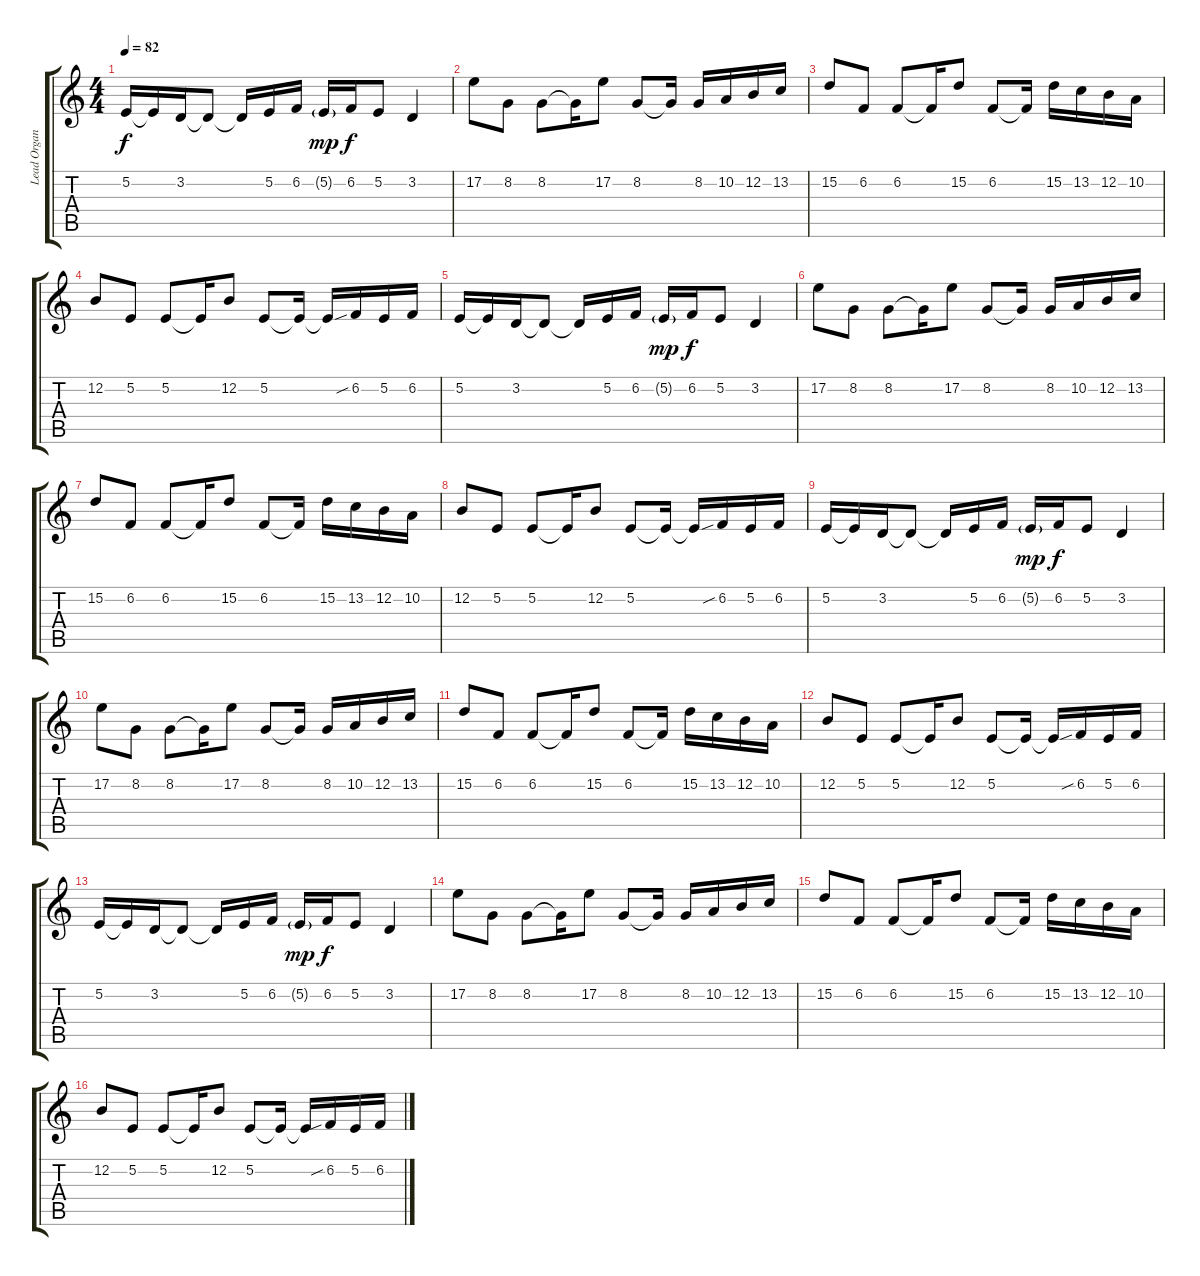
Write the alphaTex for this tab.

\track ("Lead Organ" "Lead Organ") {instrument reedorgan}
\staff {score tabs}
\tuning (E4 B3 G3 D3 A2 E2) {hide}
\ts (4 4)
\tempo 82
\clef g2
\ks c
5.2.16{dy f} 5.2{t}.16 3.2.16 3.2{t}.8 3.2{t}.16 5.2.16 6.2.16 5.2{g}.16{dy mp} 6.2.16{dy f} 5.2.8 3.2.4 |
17.2.8 8.2.8 8.2.8 8.2{t}.16 17.2.8 8.2.8 8.2{t}.16 8.2.16 10.2.16 12.2.16 13.2.16 |
15.2.8 6.2.8 6.2.8 6.2{t}.16 15.2.8 6.2.8 6.2{t}.16 15.2.16 13.2.16 12.2.16 10.2.16 |
12.2.8 5.2.8 5.2.8 5.2{t}.16 12.2.8 5.2.8 5.2{t}.16 5.2{t}.16 6.2{sib}.16 5.2.16 6.2.16 |
5.2.16 5.2{t}.16 3.2.16 3.2{t}.8 3.2{t}.16 5.2.16 6.2.16 5.2{g}.16{dy mp} 6.2.16{dy f} 5.2.8 3.2.4 |
17.2.8 8.2.8 8.2.8 8.2{t}.16 17.2.8 8.2.8 8.2{t}.16 8.2.16 10.2.16 12.2.16 13.2.16 |
15.2.8 6.2.8 6.2.8 6.2{t}.16 15.2.8 6.2.8 6.2{t}.16 15.2.16 13.2.16 12.2.16 10.2.16 |
12.2.8 5.2.8 5.2.8 5.2{t}.16 12.2.8 5.2.8 5.2{t}.16 5.2{t}.16 6.2{sib}.16 5.2.16 6.2.16 |
5.2.16 5.2{t}.16 3.2.16 3.2{t}.8 3.2{t}.16 5.2.16 6.2.16 5.2{g}.16{dy mp} 6.2.16{dy f} 5.2.8 3.2.4 |
17.2.8 8.2.8 8.2.8 8.2{t}.16 17.2.8 8.2.8 8.2{t}.16 8.2.16 10.2.16 12.2.16 13.2.16 |
15.2.8 6.2.8 6.2.8 6.2{t}.16 15.2.8 6.2.8 6.2{t}.16 15.2.16 13.2.16 12.2.16 10.2.16 |
12.2.8 5.2.8 5.2.8 5.2{t}.16 12.2.8 5.2.8 5.2{t}.16 5.2{t}.16 6.2{sib}.16 5.2.16 6.2.16 |
5.2.16 5.2{t}.16 3.2.16 3.2{t}.8 3.2{t}.16 5.2.16 6.2.16 5.2{g}.16{dy mp} 6.2.16{dy f} 5.2.8 3.2.4 |
17.2.8 8.2.8 8.2.8 8.2{t}.16 17.2.8 8.2.8 8.2{t}.16 8.2.16 10.2.16 12.2.16 13.2.16 |
15.2.8 6.2.8 6.2.8 6.2{t}.16 15.2.8 6.2.8 6.2{t}.16 15.2.16 13.2.16 12.2.16 10.2.16 |
12.2.8 5.2.8 5.2.8 5.2{t}.16 12.2.8 5.2.8 5.2{t}.16 5.2{t}.16 6.2{sib}.16 5.2.16 6.2.16
